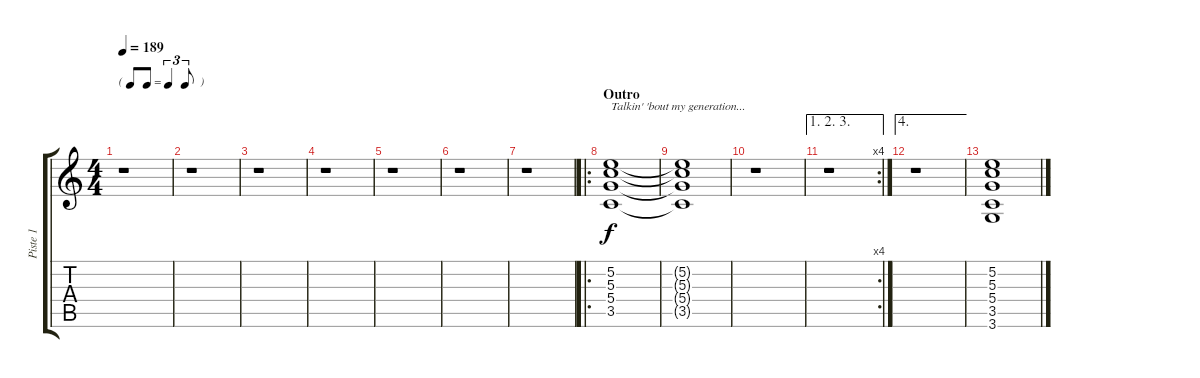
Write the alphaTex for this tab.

\track ("Piste 1" "Piste 1") {instrument electricguitarclean}
\staff {score tabs}
\tuning (E4 B3 G3 D3 A2 E2) {hide}
\ts (4 4)
\tf triplet8th
\tempo 189
\clef g2
\ks c
r.1{dy f} |
r.1 |
r.1 |
r.1 |
r.1 |
r.1 |
r.1 |
\ro
\section ("" "Outro")
(5.2 5.3 5.4 3.5).1{txt "Talkin' 'bout my generation..."} |
(5.2{t} 5.3{t} 5.4{t} 3.5{t}).1 |
r.1 |
\ae (1 2 3)
\rc 4
r.1 |
\ae 4
r.1 |
(5.2 5.3 5.4 3.5 3.6).1
